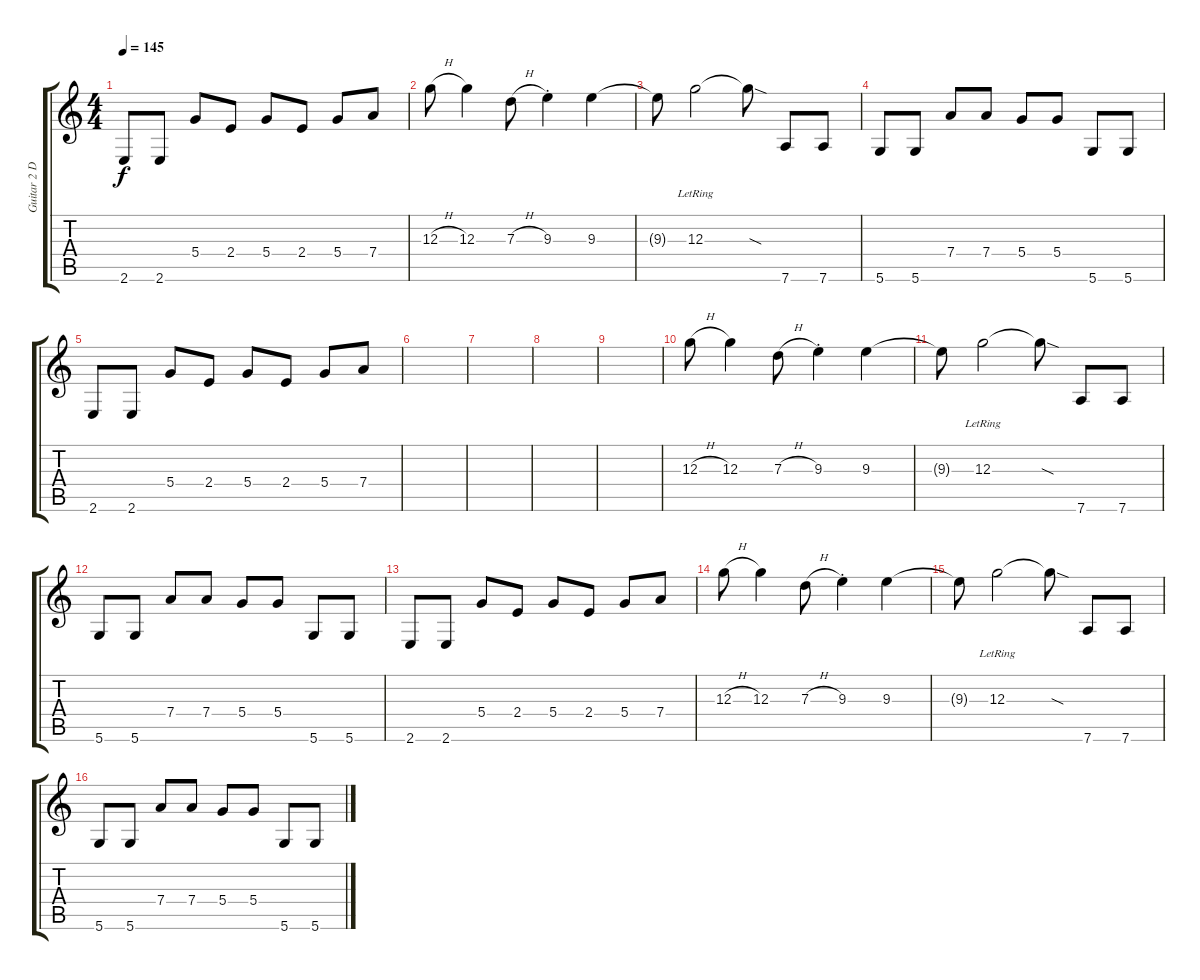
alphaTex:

\track ("Guitar 2 Dist" "Guitar 2 D") {instrument distortionguitar}
\staff {score tabs}
\tuning (E4 B3 G3 D3 A2 D2) {hide}
\ts (4 4)
\tempo 145
\clef g2
\ks c
2.6.8{dy f} 2.6.8 5.4.8 2.4.8 5.4.8 2.4.8 5.4.8 7.4.8 |
12.3{h}.8 12.3.4 7.3{h}.8 9.3{st}.4 9.3.4 |
9.3{t}.8 12.3{lr}.2 12.3{sod t}.8 7.6.8 7.6.8 |
5.6.8 5.6.8 7.4.8 7.4.8 5.4.8 5.4.8 5.6.8 5.6.8 |
2.6.8 2.6.8 5.4.8 2.4.8 5.4.8 2.4.8 5.4.8 7.4.8 |
|
|
|
|
12.3{h}.8 12.3.4 7.3{h}.8 9.3{st}.4 9.3.4 |
9.3{t}.8 12.3{lr}.2 12.3{sod t}.8 7.6.8 7.6.8 |
5.6.8 5.6.8 7.4.8 7.4.8 5.4.8 5.4.8 5.6.8 5.6.8 |
2.6.8 2.6.8 5.4.8 2.4.8 5.4.8 2.4.8 5.4.8 7.4.8 |
12.3{h}.8 12.3.4 7.3{h}.8 9.3{st}.4 9.3.4 |
9.3{t}.8 12.3{lr}.2 12.3{sod t}.8 7.6.8 7.6.8 |
5.6.8 5.6.8 7.4.8 7.4.8 5.4.8 5.4.8 5.6.8 5.6.8
